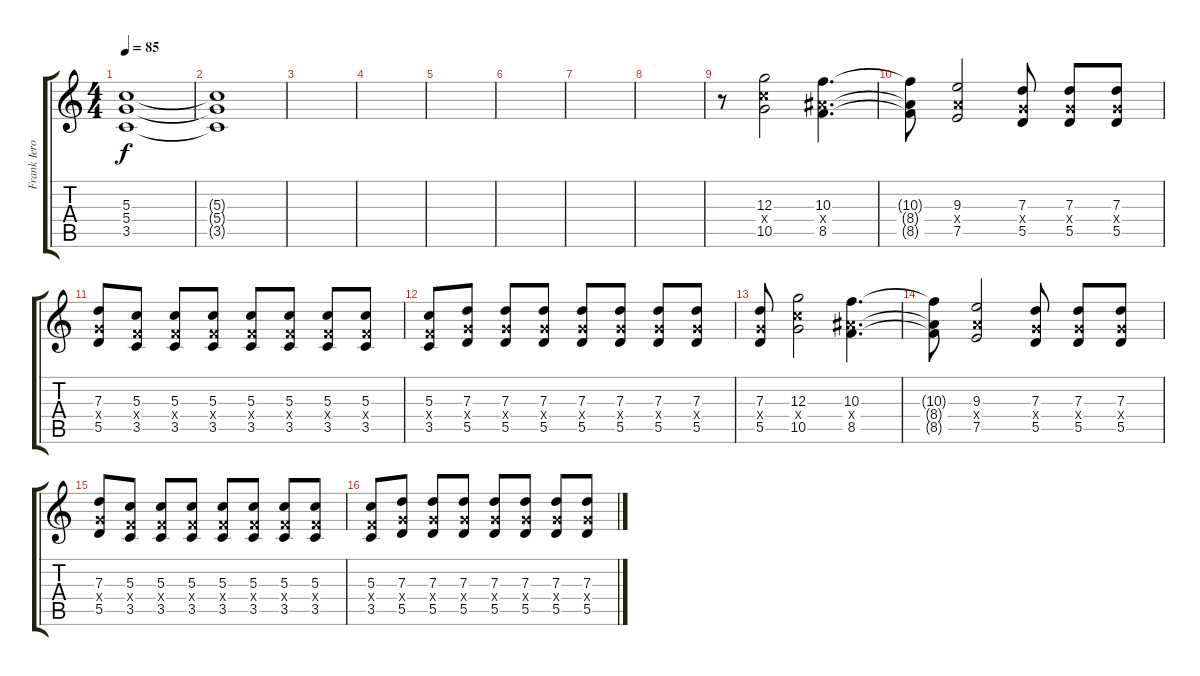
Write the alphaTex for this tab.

\track ("Frank Iero (Lead Guitar)" "Frank Iero") {instrument distortionguitar}
\staff {score tabs}
\tuning (E4 B3 G3 D3 A2 E2) {hide}
\ts (4 4)
\tempo 85
\clef g2
\ks c
(5.3 5.4 3.5).1{dy f} |
(5.3{t} 5.4{t} 3.5{t}).1 |
|
|
|
|
|
|
r.8 (12.3 10.4{x} 10.5).2 (10.3 8.4{x} 8.5).4{d} |
(10.3{t} 8.4{t} 8.5{t}).8 (9.3 7.4{x} 7.5).2 (7.3 5.4{x} 5.5).8 (7.3 5.4{x} 5.5).8 (7.3 5.4{x} 5.5).8 |
(7.3 5.4{x} 5.5).8 (5.3 3.4{x} 3.5).8 (5.3 3.4{x} 3.5).8 (5.3 3.4{x} 3.5).8 (5.3 3.4{x} 3.5).8 (5.3 3.4{x} 3.5).8 (5.3 3.4{x} 3.5).8 (5.3 3.4{x} 3.5).8 |
(5.3 3.4{x} 3.5).8 (7.3 5.4{x} 5.5).8 (7.3 5.4{x} 5.5).8 (7.3 5.4{x} 5.5).8 (7.3 5.4{x} 5.5).8 (7.3 5.4{x} 5.5).8 (7.3 5.4{x} 5.5).8 (7.3 5.4{x} 5.5).8 |
(7.3 5.4{x} 5.5).8 (12.3 10.4{x} 10.5).2 (10.3 8.4{x} 8.5).4{d} |
(10.3{t} 8.4{t} 8.5{t}).8 (9.3 7.4{x} 7.5).2 (7.3 5.4{x} 5.5).8 (7.3 5.4{x} 5.5).8 (7.3 5.4{x} 5.5).8 |
(7.3 5.4{x} 5.5).8 (5.3 3.4{x} 3.5).8 (5.3 3.4{x} 3.5).8 (5.3 3.4{x} 3.5).8 (5.3 3.4{x} 3.5).8 (5.3 3.4{x} 3.5).8 (5.3 3.4{x} 3.5).8 (5.3 3.4{x} 3.5).8 |
(5.3 3.4{x} 3.5).8 (7.3 5.4{x} 5.5).8 (7.3 5.4{x} 5.5).8 (7.3 5.4{x} 5.5).8 (7.3 5.4{x} 5.5).8 (7.3 5.4{x} 5.5).8 (7.3 5.4{x} 5.5).8 (7.3 5.4{x} 5.5).8
